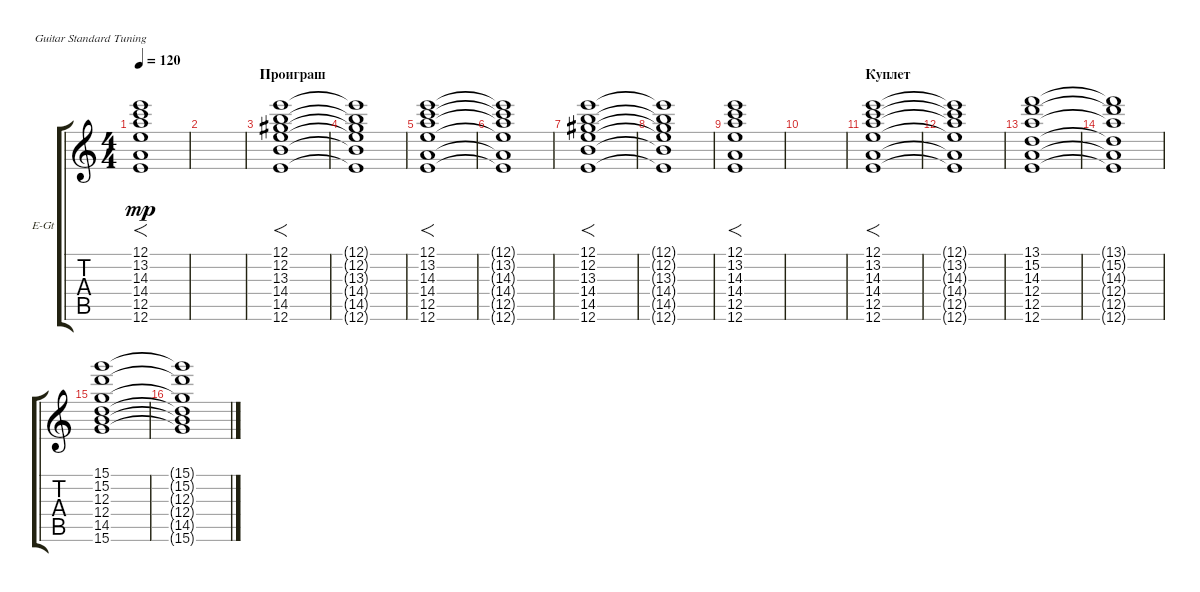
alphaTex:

\defaultSystemsLayout 4
\bracketExtendMode groupsimilarinstruments
\firstSystemTrackNameOrientation horizontal
\otherSystemsTrackNameOrientation horizontal
\track ("А. Андреев (клавиши)" "E-Gt") {instrument electricguitarclean}
\staff {score tabs}
\tuning (E4 B3 G3 D3 A2 E2)
\ts (4 4)
\tempo 120
\clef g2
\ks c
(12.1 13.2 14.3 14.4 12.5 12.6).1{f dy mp} |
|
\section ("" "Проиграш")
(12.1 12.2 13.3 14.4 14.5 12.6).1{f} |
(12.1{t} 12.2{t} 13.3{t} 14.4{t} 14.5{t} 12.6{t}).1 |
(12.1 13.2 14.3 14.4 12.5 12.6).1{f} |
(12.1{t} 13.2{t} 14.3{t} 14.4{t} 12.5{t} 12.6{t}).1 |
(12.1 12.2 13.3 14.4 14.5 12.6).1{f} |
(12.1{t} 12.2{t} 13.3{t} 14.4{t} 14.5{t} 12.6{t}).1 |
(12.1 13.2 14.3 14.4 12.5 12.6).1{f} |
|
\section ("" "Куплет")
(12.1 13.2 14.3 14.4 12.5 12.6).1{f} |
(12.1{t} 13.2{t} 14.3{t} 14.4{t} 12.5{t} 12.6{t}).1 |
(12.6 12.5 12.4 14.3 15.2 13.1).1 |
(12.6{t} 12.5{t} 12.4{t} 14.3{t} 15.2{t} 13.1{t}).1 |
(15.6 14.5 12.4 12.3 15.2 15.1).1 |
(15.6{t} 14.5{t} 12.4{t} 12.3{t} 15.2{t} 15.1{t}).1
